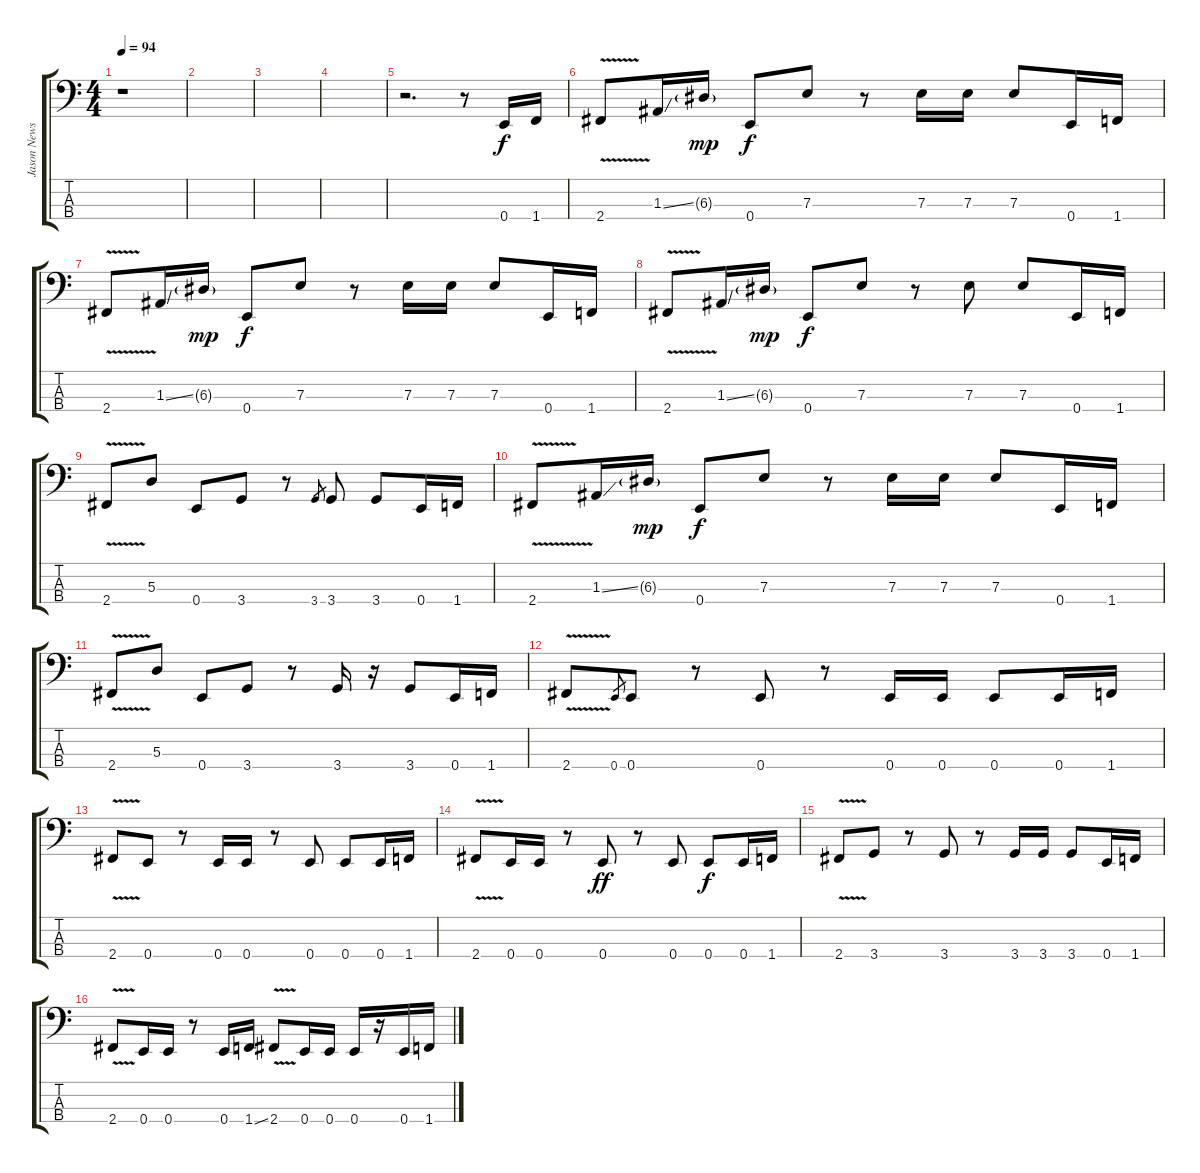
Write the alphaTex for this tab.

\track ("Jason Newsted" "Jason News") {instrument electricbasspick}
\staff {score tabs}
\tuning (G2 D2 A1 E1) {hide}
\ts (4 4)
\tempo 94
\clef f4
\ks c
r.1{dy f} |
|
|
|
r.2{d} r.8 0.4.16 1.4.16 |
2.4{v}.8 1.3{ss}.16 6.3{g}.16{dy mp} 0.4.8{dy f} 7.3.8 r.8 7.3.16 7.3.16 7.3.8 0.4.16 1.4.16 |
2.4{v}.8 1.3{ss}.16 6.3{g}.16{dy mp} 0.4.8{dy f} 7.3.8 r.8 7.3.16 7.3.16 7.3.8 0.4.16 1.4.16 |
2.4{v}.8 1.3{ss}.16 6.3{g}.16{dy mp} 0.4.8{dy f} 7.3.8 r.8 7.3.8 7.3.8 0.4.16 1.4.16 |
2.4{v}.8 5.3.8 0.4.8 3.4.8 r.8 3.4.8{gr} 3.4.8 3.4.8 0.4.16 1.4.16 |
2.4{v}.8 1.3{ss}.16 6.3{g}.16{dy mp} 0.4.8{dy f} 7.3.8 r.8 7.3.16 7.3.16 7.3.8 0.4.16 1.4.16 |
2.4{v}.8 5.3.8 0.4.8 3.4.8 r.8 3.4.16 r.16 3.4.8 0.4.16 1.4.16 |
2.4{v}.8 0.4.8{gr} 0.4.8 r.8 0.4.8 r.8 0.4.16 0.4.16 0.4.8 0.4.16 1.4.16 |
2.4{v}.8 0.4.8 r.8 0.4.16 0.4.16 r.8 0.4.8 0.4.8 0.4.16 1.4.16 |
2.4{v}.8 0.4.16 0.4.16 r.8 0.4.8{dy ff} r.8 0.4.8 0.4.8{dy f} 0.4.16 1.4.16 |
2.4{v}.8 3.4.8 r.8 3.4.8 r.8 3.4.16 3.4.16 3.4.8 0.4.16 1.4.16 |
2.4{v}.8 0.4.16 0.4.16 r.8 0.4.16 1.4{ss}.16 2.4{v}.8 0.4.16 0.4.16 0.4.16 r.16 0.4.16 1.4.16
